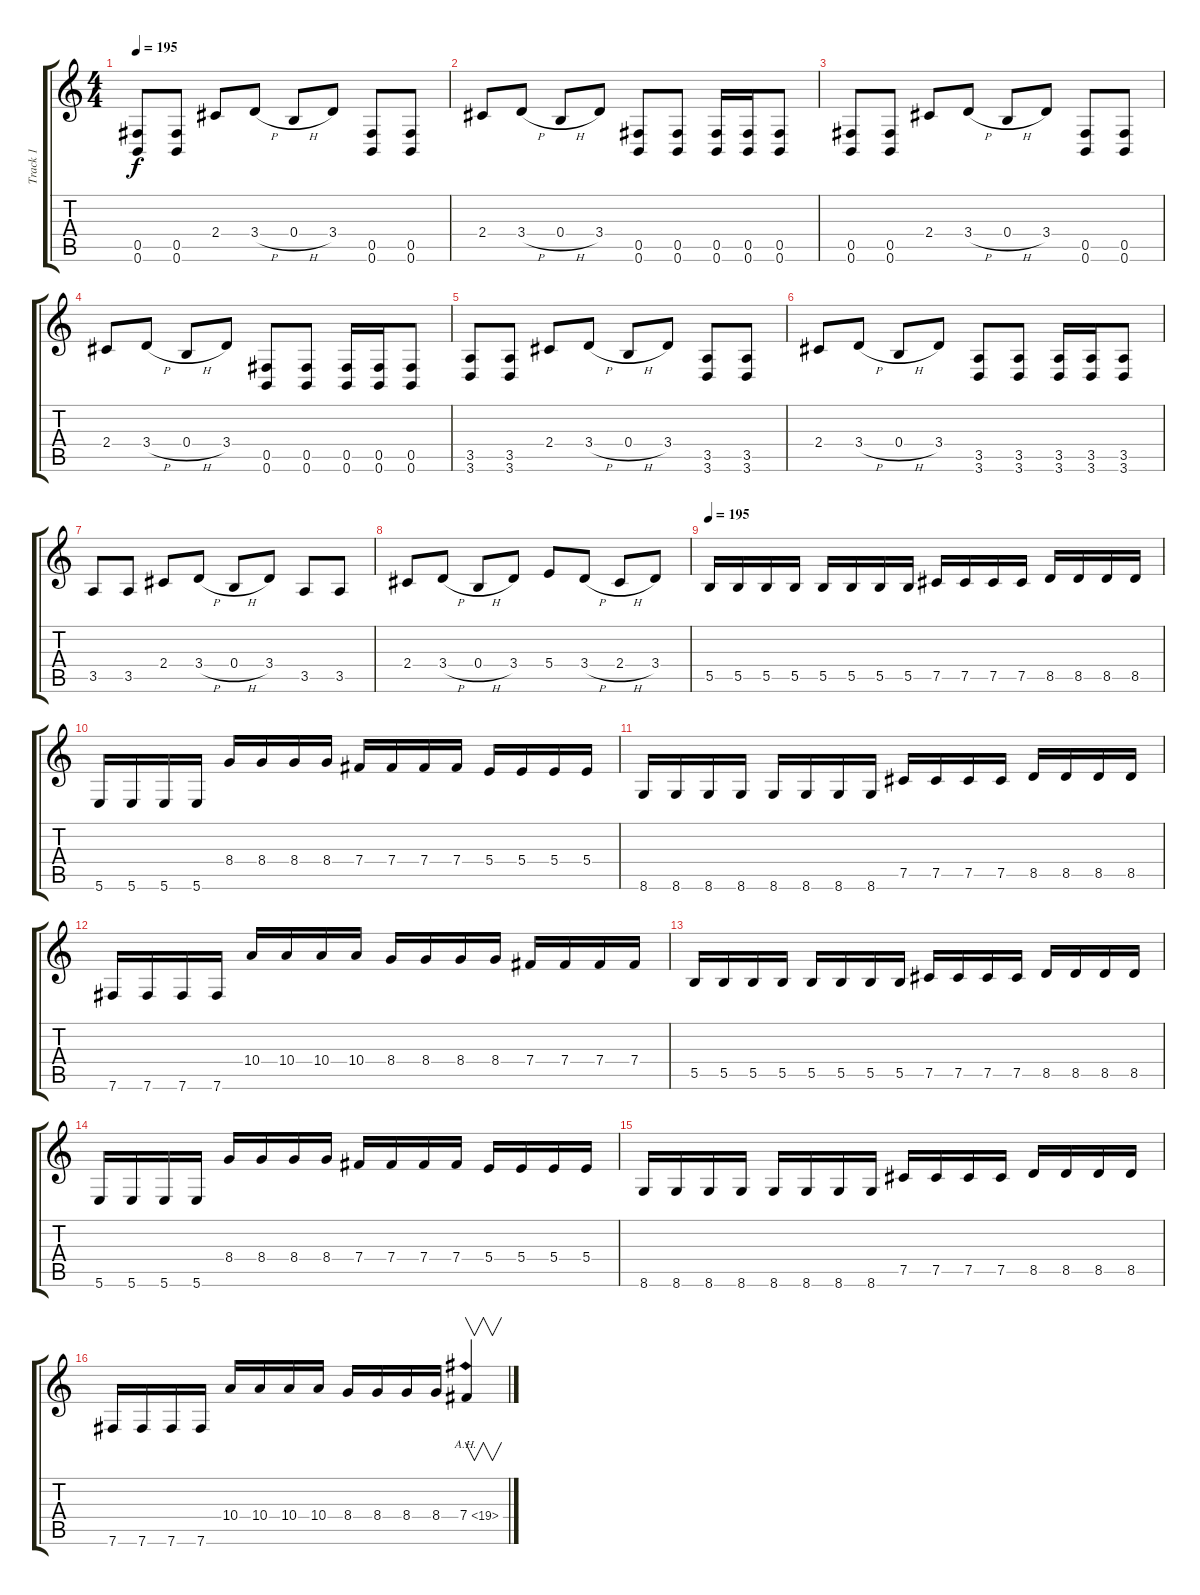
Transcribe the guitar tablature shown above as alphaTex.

\track ("Track 1" "Track 1") {instrument distortionguitar}
\staff {score tabs}
\tuning (Db4 Ab3 E3 B2 Gb2 B1) {hide}
\ts (4 4)
\tempo 195
\clef g2
\ks c
(0.5 0.6).8{dy f} (0.5 0.6).8 2.4.8 3.4{h}.8 0.4{h}.8 3.4.8 (0.5 0.6).8 (0.5 0.6).8 |
2.4.8 3.4{h}.8 0.4{h}.8 3.4.8 (0.5 0.6).8 (0.5 0.6).8 (0.5 0.6).16 (0.5 0.6).16 (0.5 0.6).8 |
(0.5 0.6).8 (0.5 0.6).8 2.4.8 3.4{h}.8 0.4{h}.8 3.4.8 (0.5 0.6).8 (0.5 0.6).8 |
2.4.8 3.4{h}.8 0.4{h}.8 3.4.8 (0.5 0.6).8 (0.5 0.6).8 (0.5 0.6).16 (0.5 0.6).16 (0.5 0.6).8 |
(3.5 3.6).8 (3.5 3.6).8 2.4.8 3.4{h}.8 0.4{h}.8 3.4.8 (3.5 3.6).8 (3.5 3.6).8 |
2.4.8 3.4{h}.8 0.4{h}.8 3.4.8 (3.5 3.6).8 (3.5 3.6).8 (3.5 3.6).16 (3.5 3.6).16 (3.5 3.6).8 |
3.5.8 3.5.8 2.4.8 3.4{h}.8 0.4{h}.8 3.4.8 3.5.8 3.5.8 |
2.4.8 3.4{h}.8 0.4{h}.8 3.4.8 5.4.8 3.4{h}.8 2.4{h}.8 3.4.8 |
\tempo 195
5.5.16 5.5.16 5.5.16 5.5.16 5.5.16 5.5.16 5.5.16 5.5.16 7.5.16 7.5.16 7.5.16 7.5.16 8.5.16 8.5.16 8.5.16 8.5.16 |
5.6.16 5.6.16 5.6.16 5.6.16 8.4.16 8.4.16 8.4.16 8.4.16 7.4.16 7.4.16 7.4.16 7.4.16 5.4.16 5.4.16 5.4.16 5.4.16 |
8.6.16 8.6.16 8.6.16 8.6.16 8.6.16 8.6.16 8.6.16 8.6.16 7.5.16 7.5.16 7.5.16 7.5.16 8.5.16 8.5.16 8.5.16 8.5.16 |
7.6.16 7.6.16 7.6.16 7.6.16 10.4.16 10.4.16 10.4.16 10.4.16 8.4.16 8.4.16 8.4.16 8.4.16 7.4.16 7.4.16 7.4.16 7.4.16 |
5.5.16 5.5.16 5.5.16 5.5.16 5.5.16 5.5.16 5.5.16 5.5.16 7.5.16 7.5.16 7.5.16 7.5.16 8.5.16 8.5.16 8.5.16 8.5.16 |
5.6.16 5.6.16 5.6.16 5.6.16 8.4.16 8.4.16 8.4.16 8.4.16 7.4.16 7.4.16 7.4.16 7.4.16 5.4.16 5.4.16 5.4.16 5.4.16 |
8.6.16 8.6.16 8.6.16 8.6.16 8.6.16 8.6.16 8.6.16 8.6.16 7.5.16 7.5.16 7.5.16 7.5.16 8.5.16 8.5.16 8.5.16 8.5.16 |
7.6.16 7.6.16 7.6.16 7.6.16 10.4.16 10.4.16 10.4.16 10.4.16 8.4.16 8.4.16 8.4.16 8.4.16 7.4{ah 12}.4{v}
